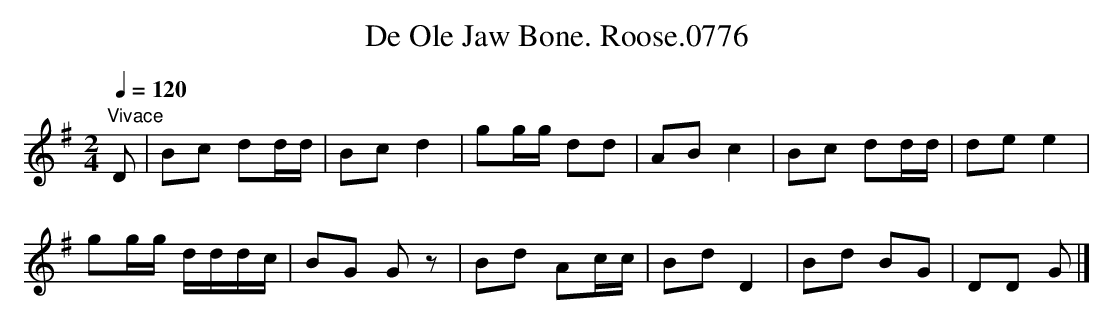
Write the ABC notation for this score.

X:1
T:Ole Jaw Bone. Roose.0776, De
M:2/4
L:1/8
Q:1/4=120
K:G
"Vivace"
D| Bc dd/d/ | Bc d2 | gg/g/ dd | AB c2 |\\
Bc dd/d/ | de e2 |
gg/g/ d/d/d/c/ | BG Gz |\\
Bd Ac/c/ | Bd D2 | Bd BG | DD G|]
